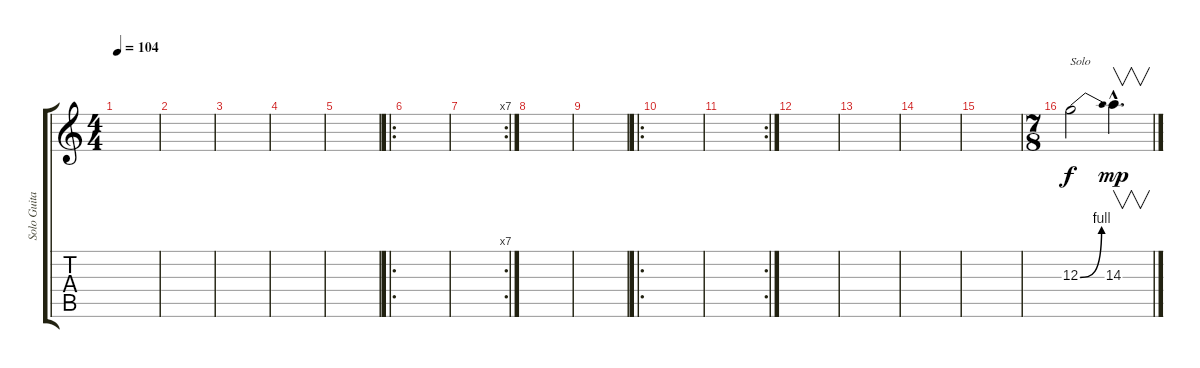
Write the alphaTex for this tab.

\track ("Solo Guitar" "Solo Guita") {instrument distortionguitar}
\staff {score tabs}
\tuning (E4 B3 G3 D3 A2 E2) {hide}
\ts (4 4)
\tempo 104
\clef g2
\ks c
|
|
|
|
|
\ro
|
\rc 7
|
|
|
\ro
|
\rc 2
|
|
|
|
|
\ts (7 8)
12.3{be (bend 0 0 60 4)}.2{txt "Solo"} 14.3{hac}.4{v d dy mp}
